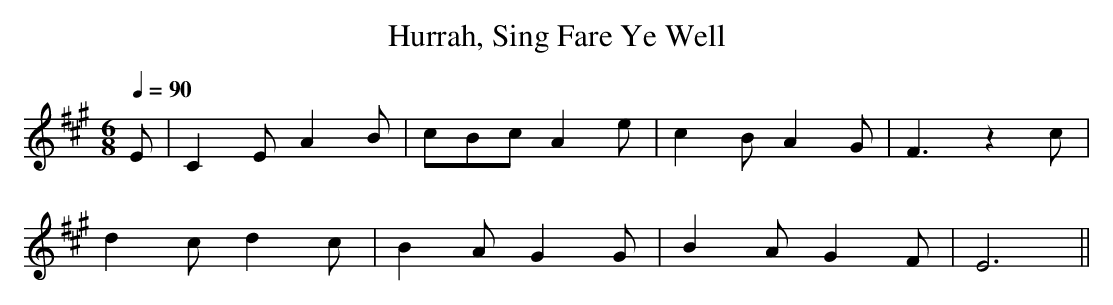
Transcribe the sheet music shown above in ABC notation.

X:1
T:Hurrah, Sing Fare Ye Well
M:6/8
L:1/8
Q:1/4=90
K:EMix
E|\
C2E A2B|cBc A2e|c2B A2G|F3 z2c|
d2c d2c|B2A G2G|B2A G2F|E6   ||
